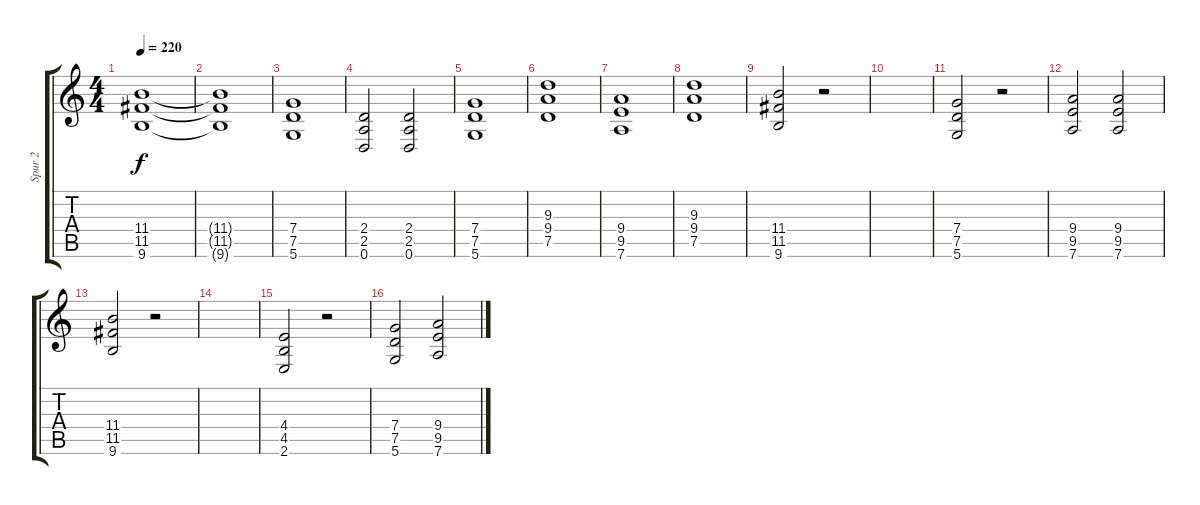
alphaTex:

\track ("Spur 2" "Spur 2") {instrument distortionguitar}
\staff {score tabs}
\tuning (D4 A3 F3 C3 G2 D2) {hide}
\ts (4 4)
\tempo 220
\clef g2
\ks c
(11.4 11.5 9.6).1{dy f} |
(11.4{t} 11.5{t} 9.6{t}).1 |
(7.4 7.5 5.6).1 |
(2.4 2.5 0.6).2 (2.4 2.5 0.6).2 |
(7.4 7.5 5.6).1 |
(9.3 9.4 7.5).1 |
(9.4 9.5 7.6).1 |
(9.3 9.4 7.5).1 |
(11.4 11.5 9.6).2 r.2 |
|
(7.4 7.5 5.6).2 r.2 |
(9.4 9.5 7.6).2 (9.4 9.5 7.6).2 |
(11.4 11.5 9.6).2 r.2 |
|
(4.4 4.5 2.6).2 r.2 |
(7.4 7.5 5.6).2 (9.4 9.5 7.6).2
